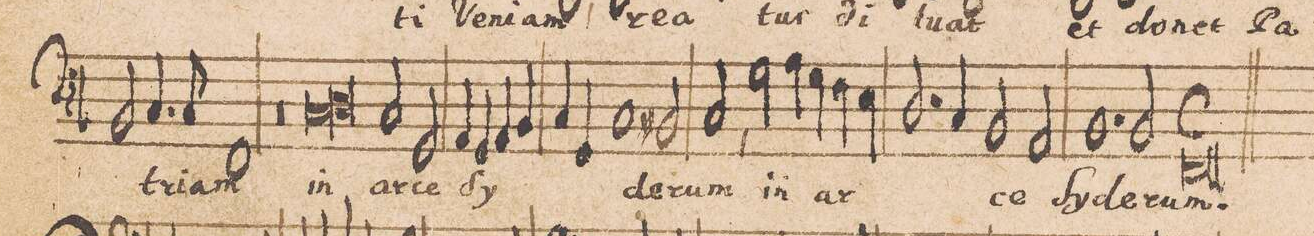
**kern	**text
*I"[Basso]	*
*clefF4	*
*k[b-]	*
*met(C|)	*
*M2/1	*
2BB-/	.
4.C/	.
8C/	-tri-
=116	=116
1FF/	-am
0r	.
=117	=117
*lig	*
1C/	in
=118	=118
1D\	.
*Xlig	*
2C/	ar-
2GG/	-ce
=119	=119
4AA/	Sy-
4GG/	.
4AA/	.
4BB-/	.
4C/	.
4GG/	.
1C/	.
=120	=120
2BB#X/	-de-
2C,/	-rum
2G\	in
=121	=121
4A\	ar-
4G\	.
4F\	.
4E\	.
2.D/	.
4C/	.
=122	=122
2BB-/	-ce
2AA/	.
1.BB-/	Sy-
=123	=123
2BB-/	-de-
1FF/;	-rum.
=124||	=124||
*-	*-
